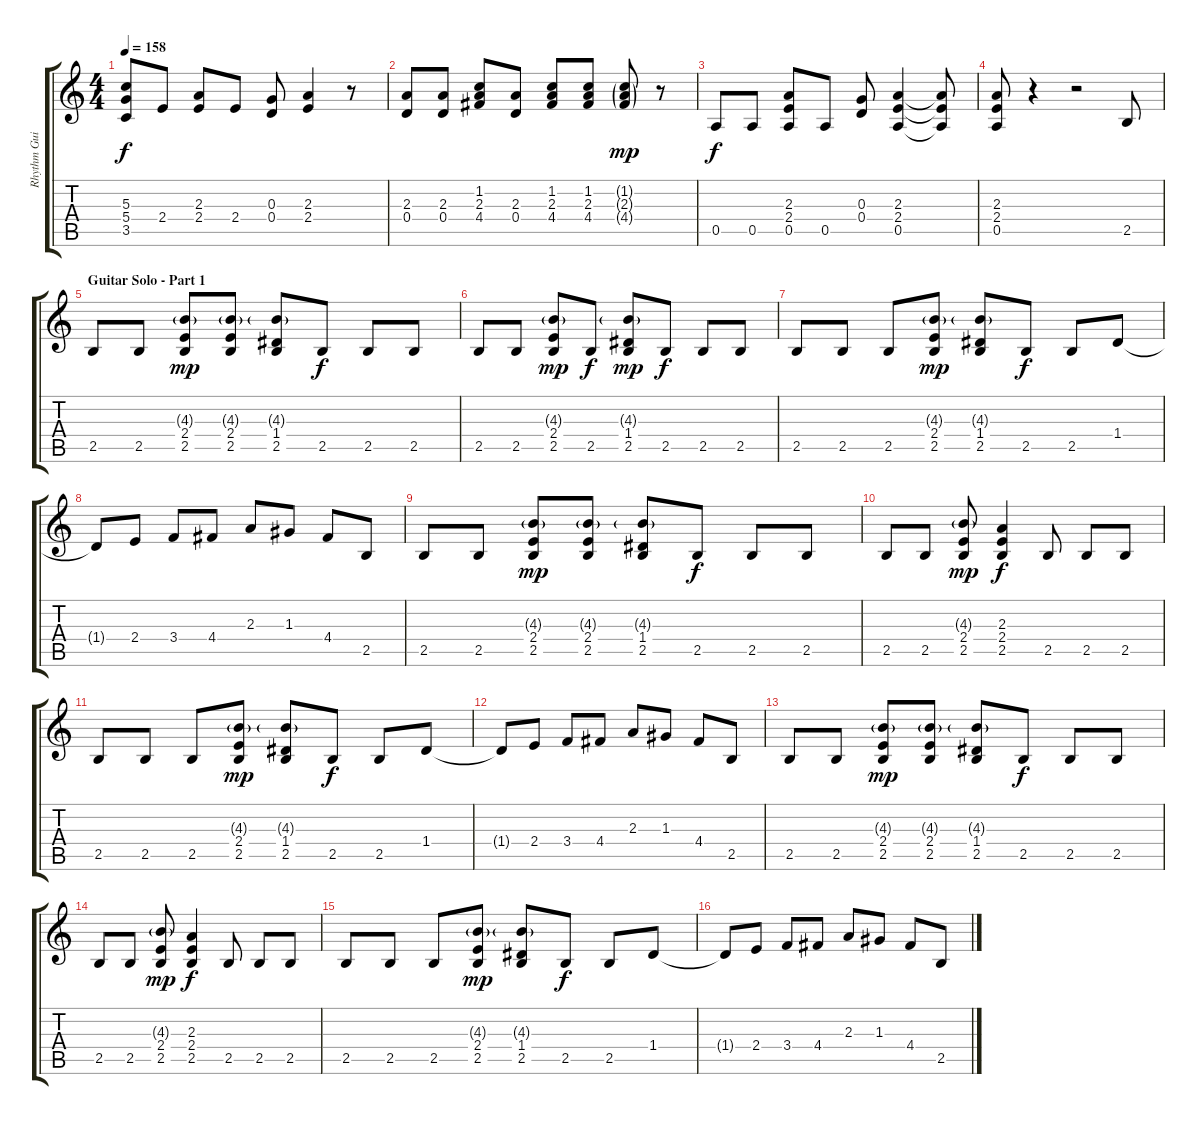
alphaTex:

\track ("Rhythm Guitar" "Rhythm Gui") {instrument electricguitarjazz}
\staff {score tabs}
\tuning (E4 B3 G3 D3 A2 E2) {hide}
\ts (4 4)
\tempo 158
\clef g2
\ks c
(5.3{t} 5.4{t} 3.5{t}).8{dy f} 2.4.8 (2.3 2.4).8 2.4.8 (0.3 0.4).8 (2.3 2.4).4 r.8 |
(2.3 0.4).8 (2.3 0.4).8 (1.2 2.3 4.4).8 (2.3 0.4).8 (1.2 2.3 4.4).8 (1.2 2.3 4.4).8 (1.2{g} 2.3{g} 4.4{g}).8{dy mp} r.8 |
0.5.8{dy f} 0.5.8 (2.3 2.4 0.5).8 0.5.8 (0.3 0.4).8 (2.3 2.4 0.5).4 (2.3{t} 2.4{t} 0.5{t}).8 |
(2.3 2.4 0.5).8 r.4 r.2 2.5.8 |
\section ("" "Guitar Solo - Part 1")
2.5.8 2.5.8 (4.3{g} 2.4 2.5).8{dy mp} (4.3{g} 2.4 2.5).8 (4.3{g} 1.4 2.5).8 2.5.8{dy f} 2.5.8 2.5.8 |
2.5.8 2.5.8 (4.3{g} 2.4 2.5).8{dy mp} 2.5.8{dy f} (4.3{g} 1.4 2.5).8{dy mp} 2.5.8{dy f} 2.5.8 2.5.8 |
2.5.8 2.5.8 2.5.8 (4.3{g} 2.4 2.5).8{dy mp} (4.3{g} 1.4 2.5).8 2.5.8{dy f} 2.5.8 1.4.8 |
1.4{t}.8 2.4.8 3.4.8 4.4.8 2.3.8 1.3.8 4.4.8 2.5.8 |
2.5.8 2.5.8 (4.3{g} 2.4 2.5).8{dy mp} (4.3{g} 2.4 2.5).8 (4.3{g} 1.4 2.5).8 2.5.8{dy f} 2.5.8 2.5.8 |
2.5.8 2.5.8 (4.3{g} 2.4 2.5).8{dy mp} (2.3 2.4 2.5).4{dy f} 2.5.8 2.5.8 2.5.8 |
2.5.8 2.5.8 2.5.8 (4.3{g} 2.4 2.5).8{dy mp} (4.3{g} 1.4 2.5).8 2.5.8{dy f} 2.5.8 1.4.8 |
1.4{t}.8 2.4.8 3.4.8 4.4.8 2.3.8 1.3.8 4.4.8 2.5.8 |
2.5.8 2.5.8 (4.3{g} 2.4 2.5).8{dy mp} (4.3{g} 2.4 2.5).8 (4.3{g} 1.4 2.5).8 2.5.8{dy f} 2.5.8 2.5.8 |
2.5.8 2.5.8 (4.3{g} 2.4 2.5).8{dy mp} (2.3 2.4 2.5).4{dy f} 2.5.8 2.5.8 2.5.8 |
2.5.8 2.5.8 2.5.8 (4.3{g} 2.4 2.5).8{dy mp} (4.3{g} 1.4 2.5).8 2.5.8{dy f} 2.5.8 1.4.8 |
1.4{t}.8 2.4.8 3.4.8 4.4.8 2.3.8 1.3.8 4.4.8 2.5.8
